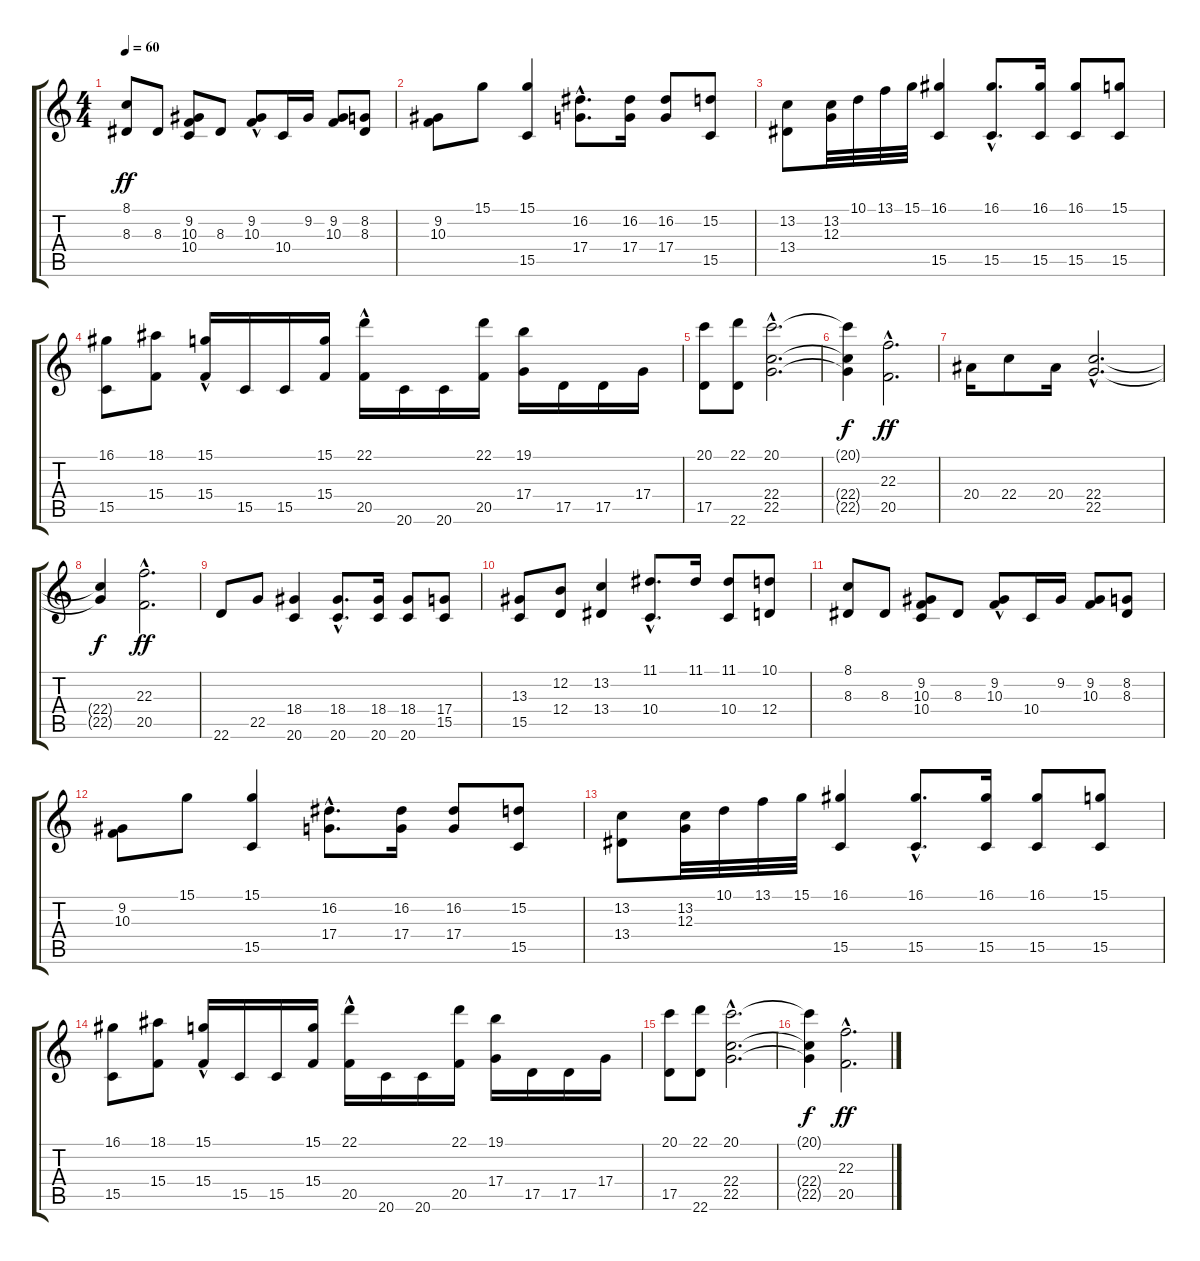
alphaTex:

\track "" {instrument stringensemble1}
\staff {score tabs}
\tuning (E4 B3 G3 D3 A2 E2) {hide}
\ts (4 4)
\tempo 60
\clef g2
\ks c
(8.1 8.3).8{dy ff} 8.3.8 (9.2 10.3 10.4).8 8.3.8 (9.2{hac} 10.3).8 10.4.16 9.2.16 (9.2 10.3).8 (8.2 8.3).8 |
(9.2 10.3).8 15.1.8 (15.1 15.5).4 (16.2{hac} 17.4{hac}).8{d} (16.2 17.4).16 (16.2 17.4).8 (15.2 15.5).8 |
(13.2 13.4).8 (13.2 12.3).32 10.1.32 13.1.32 15.1.32 (16.1 15.5).4 (16.1{hac} 15.5{hac}).8{d} (16.1 15.5).16 (16.1 15.5).8 (15.1 15.5).8 |
(16.1 15.5).8 (18.1 15.4).8 (15.1{hac} 15.4).16 15.5.16 15.5.16 (15.1 15.4).16 (22.1{hac} 20.5).16 20.6.16 20.6.16 (22.1 20.5).16 (19.1 17.4).16 17.5.16 17.5.16 17.4.16 |
(20.1 17.5).8 (22.1 22.6).8 (20.1{hac} 22.4{hac} 22.5{hac}).2{d} |
(20.1{t} 22.4{t} 22.5{t}).4{dy f} (22.3{hac} 20.5{hac}).2{d dy ff} |
20.4.16 22.4.8 20.4.16 (22.4{hac} 22.5{hac}).2{d} |
(22.4{t} 22.5{t}).4{dy f} (22.3{hac} 20.5{hac}).2{d dy ff} |
22.6.8 22.5.8 (18.4 20.6).4 (18.4{hac} 20.6{hac}).8{d} (18.4 20.6).16 (18.4 20.6).8 (17.4 15.5).8 |
(13.3 15.5).8 (12.2 12.4).8 (13.2 13.4).4 (11.1{hac} 10.4).8{d} 11.1.16 (11.1 10.4).8 (10.1 12.4).8 |
(8.1 8.3).8 8.3.8 (9.2 10.3 10.4).8 8.3.8 (9.2{hac} 10.3).8 10.4.16 9.2.16 (9.2 10.3).8 (8.2 8.3).8 |
(9.2 10.3).8 15.1.8 (15.1 15.5).4 (16.2{hac} 17.4{hac}).8{d} (16.2 17.4).16 (16.2 17.4).8 (15.2 15.5).8 |
(13.2 13.4).8 (13.2 12.3).32 10.1.32 13.1.32 15.1.32 (16.1 15.5).4 (16.1{hac} 15.5{hac}).8{d} (16.1 15.5).16 (16.1 15.5).8 (15.1 15.5).8 |
(16.1 15.5).8 (18.1 15.4).8 (15.1{hac} 15.4).16 15.5.16 15.5.16 (15.1 15.4).16 (22.1{hac} 20.5).16 20.6.16 20.6.16 (22.1 20.5).16 (19.1 17.4).16 17.5.16 17.5.16 17.4.16 |
(20.1 17.5).8 (22.1 22.6).8 (20.1{hac} 22.4{hac} 22.5{hac}).2{d} |
(20.1{t} 22.4{t} 22.5{t}).4{dy f} (22.3{hac} 20.5{hac}).2{d dy ff}
